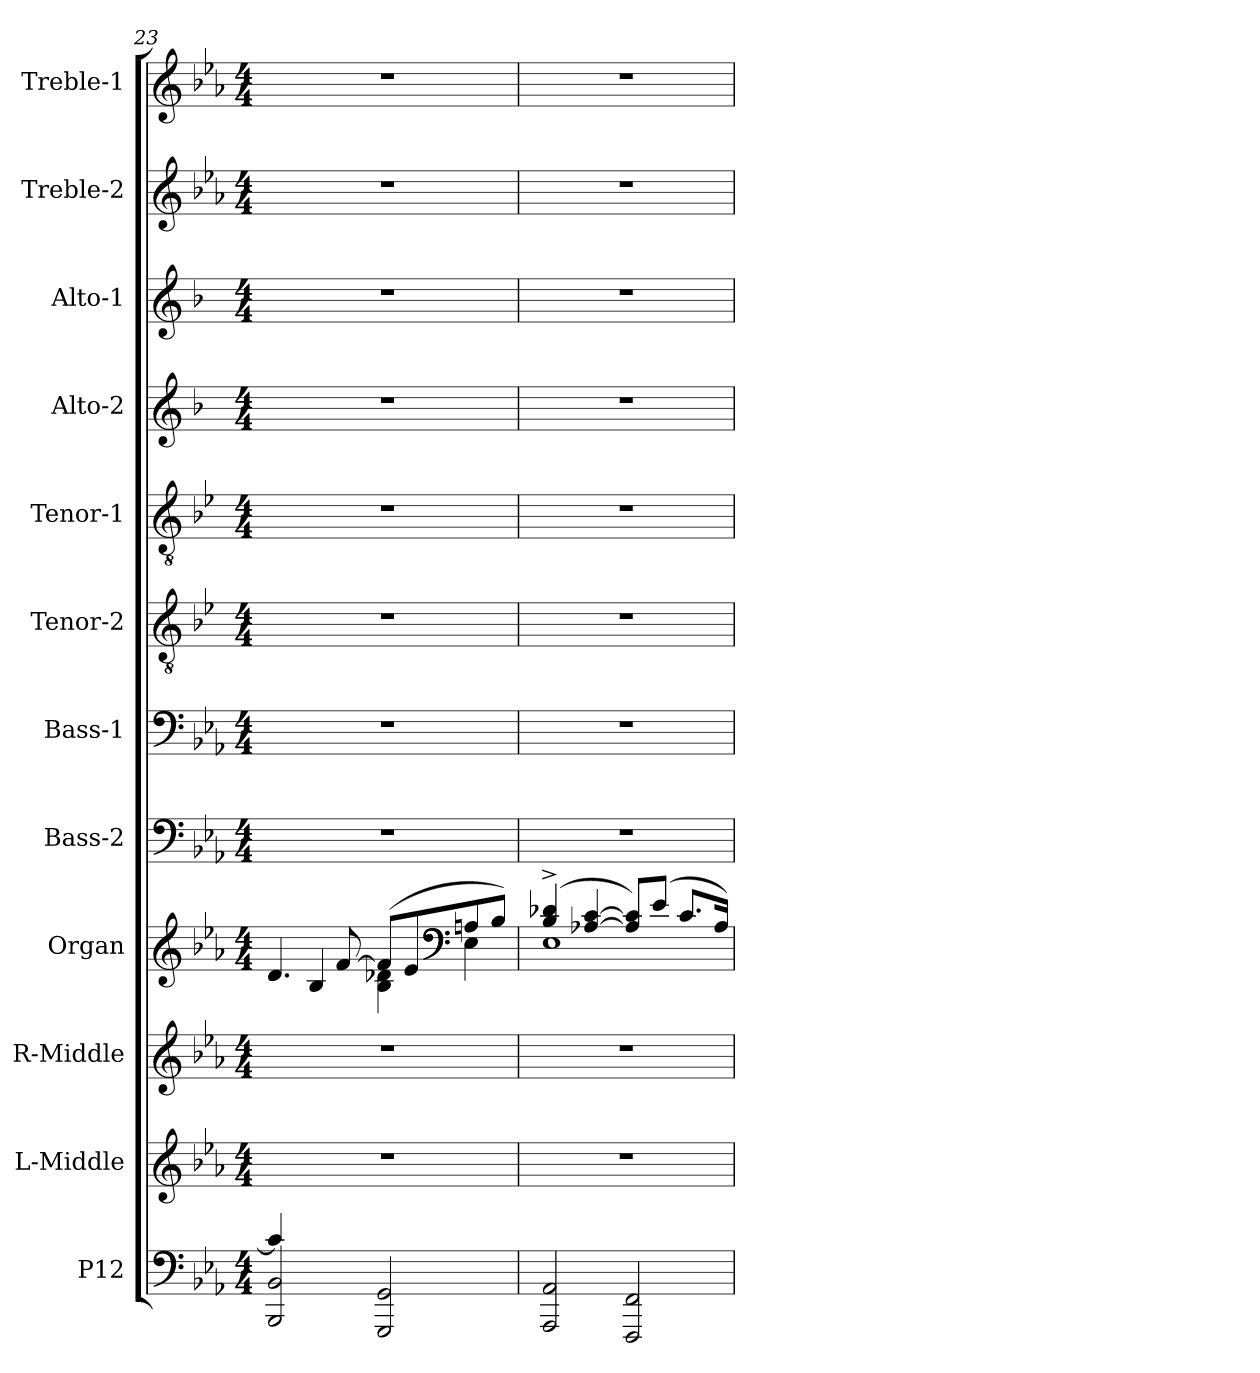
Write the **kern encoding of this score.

**kern	**kern	**kern	**kern	**kern	**kern	**kern	**kern	**kern	**kern	**kern	**kern
*part12	*part11	*part10	*part9	*part8	*part7	*part6	*part5	*part4	*part3	*part2	*part1
*staff12	*staff11	*staff10	*staff9	*staff8	*staff7	*staff6	*staff5	*staff4	*staff3	*staff2	*staff1
*I"P12	*I"L-Middle	*I"R-Middle	*I"Organ	*I"Bass-2	*I"Bass-1	*I"Tenor-2	*I"Tenor-1	*I"Alto-2	*I"Alto-1	*I"Treble-2	*I"Treble-1
*	*I'L-M	*	*	*I'B2:	*I'B:	*I'T2:	*I'T:	*I'A2:	*I'A:	*	*
*clefF4	*clefG2	*clefG2	*clefG2	*clefF4	*clefF4	*clefGv2	*clefGv2	*clefG2	*clefG2	*clefG2	*clefG2
*	*	*	*	*	*	*ITrd4c7	*ITrd4c7	*ITrd1c2	*ITrd1c2	*ITrd-7c-12	*ITrd-7c-12
*k[b-e-a-]	*k[b-e-a-]	*k[b-e-a-]	*k[b-e-a-]	*k[b-e-a-]	*k[b-e-a-]	*k[b-e-a-]	*k[b-e-a-]	*k[b-e-a-]	*k[b-e-a-]	*k[b-e-a-]	*k[b-e-a-]
*E-:	*E-:	*E-:	*E-:	*E-:	*E-:	*E-:	*E-:	*E-:	*E-:	*E-:	*E-:
*M4/4	*M4/4	*M4/4	*M4/4	*M4/4	*M4/4	*M4/4	*M4/4	*M4/4	*M4/4	*M4/4	*M4/4
=23	=23	=23	=23	=23	=23	=23	=23	=23	=23	=23	=23
*^	*	*	*^	*	*	*	*	*	*	*	*
2BBB-i/ 2BB-i	4ci/]	1r	1r	4.di/	4ryy	1r	1r	1r	1r	1r	1r	1r	1r
.	4ryy	.	.	.	4B-i/	.	.	.	.	.	.	.	.
.	.	.	.	[8fi/	.	.	.	.	.	.	.	.	.
2GGGi/ 2GGi	2ryy	.	.	(8fi/L]	4B-i\ 4d-Xi	.	.	.	.	.	.	.	.
.	.	.	.	8e-i/	.	.	.	.	.	.	.	.	.
*	*	*	*	*clefF4	*	*	*	*	*	*	*	*	*
.	.	.	.	8Ani/	4E-i\	.	.	.	.	.	.	.	.
.	.	.	.	8B-i/J)	.	.	.	.	.	.	.	.	.
*v	*v	*	*	*	*	*	*	*	*	*	*	*	*
=24	=24	=24	=24	=24	=24	=24	=24	=24	=24	=24	=24	=24
2AAA-i/ 2AA-i	1r	1r	(4B-i/^ 4d-Xi^	1E-i	1r	1r	1r	1r	1r	1r	1r	1r
.	.	.	[4A-Xi/ [4ci	.	.	.	.	.	.	.	.	.
2FFFi/ 2FFi	.	.	8A-i/] 8ci]L)	.	.	.	.	.	.	.	.	.
.	.	.	(8e-i/J	.	.	.	.	.	.	.	.	.
.	.	.	8.ci/L	.	.	.	.	.	.	.	.	.
.	.	.	16A-i/Jk)	.	.	.	.	.	.	.	.	.
*	*	*	*v	*v	*	*	*	*	*	*	*	*
=	=	=	=	=	=	=	=	=	=	=	=
*-	*-	*-	*-	*-	*-	*-	*-	*-	*-	*-	*-
